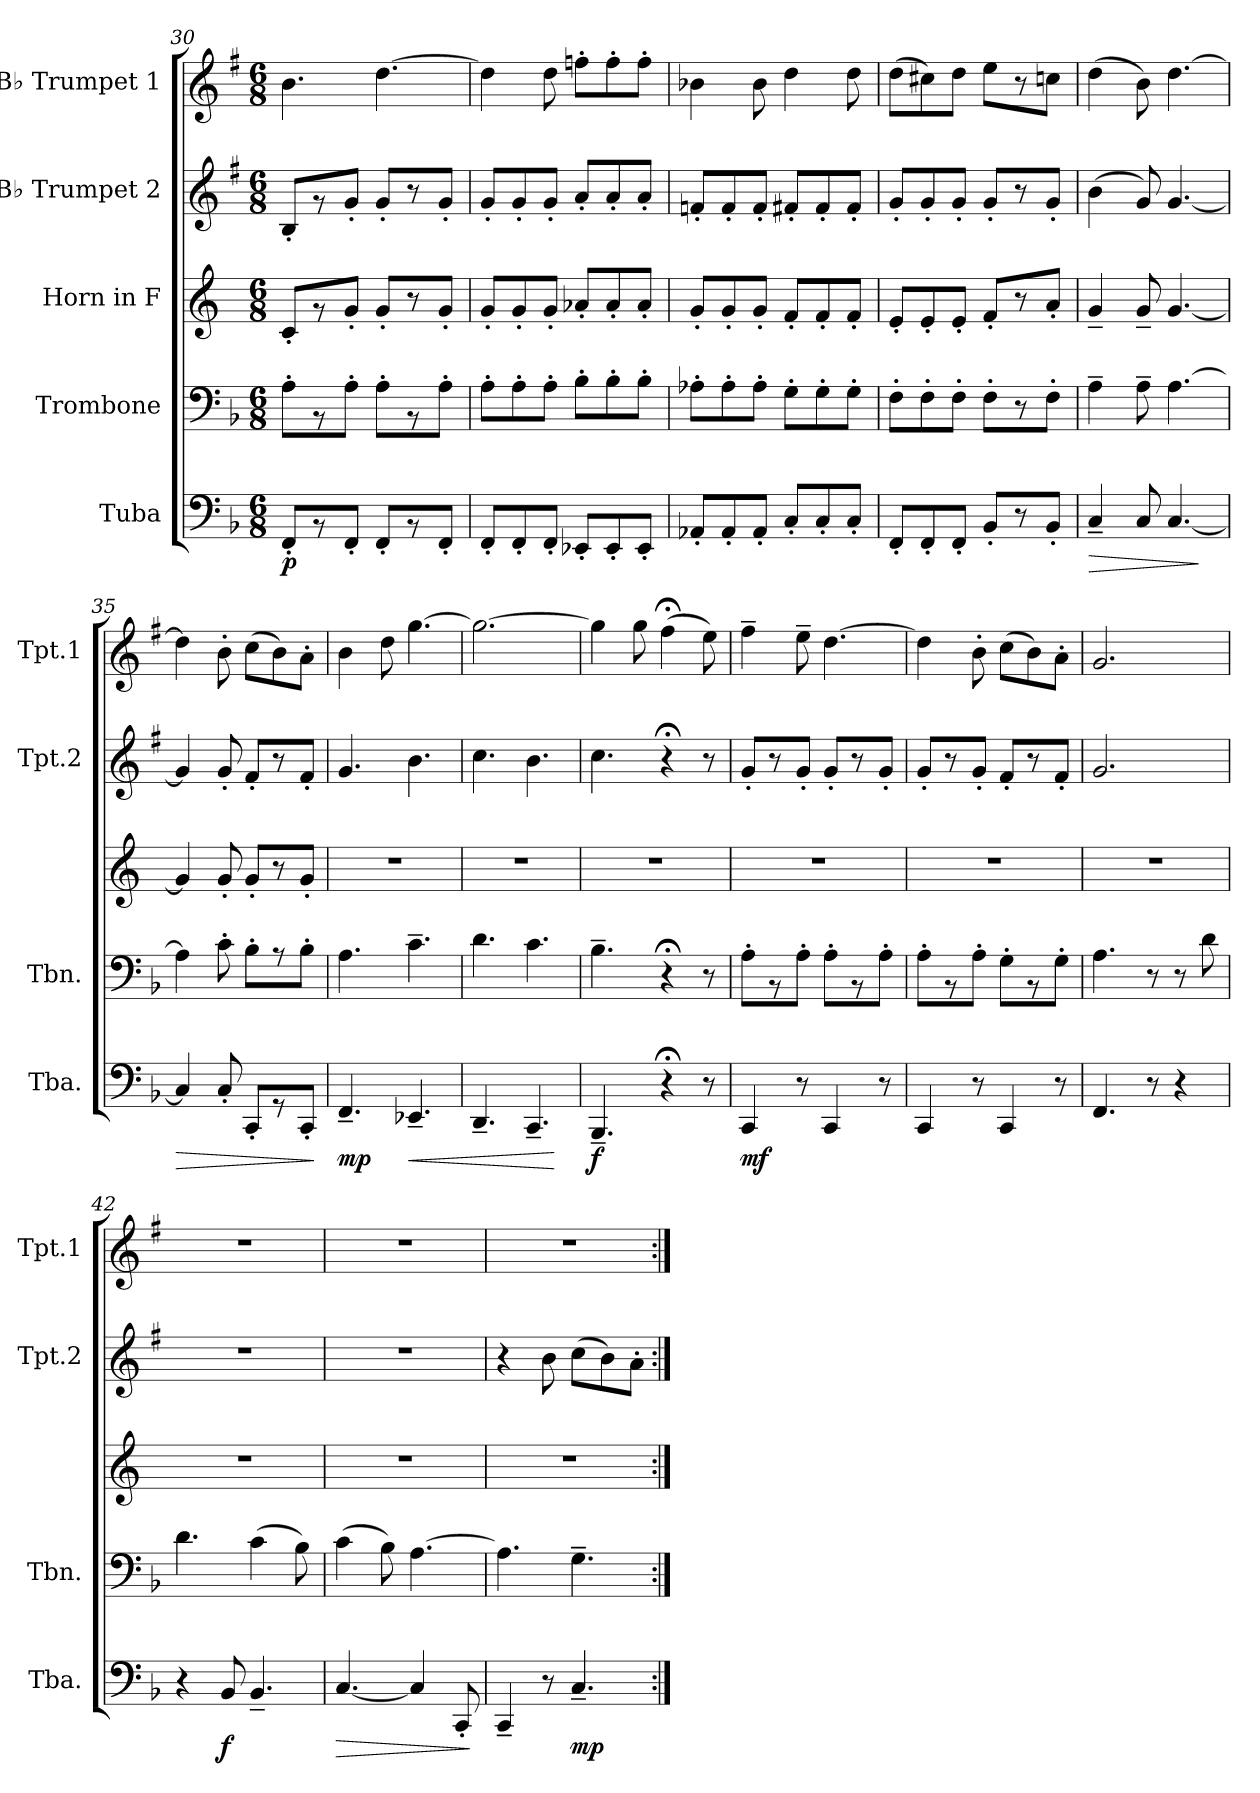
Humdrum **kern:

**kern	**dynam	**kern	**kern	**kern	**kern
*part5	*part5	*part4	*part3	*part2	*part1
*staff5	*staff5	*staff4	*staff3	*staff2	*staff1
*I"Tuba	*	*I"Trombone	*I"Horn in F	*I"B♭ Trumpet 2	*I"B♭ Trumpet 1
*I'Tba.	*	*I'Tbn.	*	*I'Tpt.2	*I'Tpt.1
*clefF4	*	*clefF4	*clefG2	*clefG2	*clefG2
*	*	*	*ITrd4c7	*ITrd1c2	*ITrd1c2
*k[b-]	*	*k[b-]	*k[b-]	*k[b-]	*k[b-]
*M6/8	*	*M6/8	*M6/8	*M6/8	*M6/8
=30	=30	=30	=30	=30	=30
!	!LO:DY:b	!	!	!	!
8FF'/L	p	8A'\L	8F'/L	8A'/L	4.a\
8rBB	.	8rBB	8rg	8rg	.
8FF'/J	.	8A'\J	8c'/J	8f'/J	.
8FF'/L	.	8A'\L	8c'/L	8f'/L	[4.cc\
8rBB	.	8rBB	8r	8r	.
8FF'/J	.	8A'\J	8c'/J	8f'/J	.
!!LO:LB:g=z
=31	=31	=31	=31	=31	=31
8FF'/L	.	8A'\L	8c'/L	8f'/L	4cc\]
8FF'/	.	8A'\	8c'/	8f'/	.
8FF'/J	.	8A'\J	8c'/J	8f'/J	8cc\
8EE-X'/L	.	8B-'\L	8d-X'/L	8g'/L	8ee-X'\L
8EE-'/	.	8B-'\	8d-'/	8g'/	8ee-'\
8EE-'/J	.	8B-'\J	8d-'/J	8g'/J	8ee-'\J
=32	=32	=32	=32	=32	=32
8AA-X'/L	.	8A-X'\L	8c'/L	8e-X'/L	4a-X\
8AA-'/	.	8A-'\	8c'/	8e-'/	.
8AA-'/J	.	8A-'\J	8c'/J	8e-'/J	8a-\
8C'/L	.	8G'\L	8B-'/L	8en'/L	4cc\
8C'/	.	8G'\	8B-'/	8e'/	.
8C'/J	.	8G'\J	8B-'/J	8e'/J	8cc\
=33	=33	=33	=33	=33	=33
8FF'/L	.	8F'\L	8A'/L	8f'/L	(8cc\L
8FF'/	.	8F'\	8A'/	8f'/	8bn\)
8FF'/J	.	8F'\J	8A'/J	8f'/J	8cc\J
8BB-'/L	.	8F'\L	8B-'/L	8f'/L	8dd\L
8r	.	8r	8r	8r	8r
8BB-'/J	.	8F'\J	8d'/J	8f'/J	8b-X\J
=34	=34	=34	=34	=34	=34
!	!LO:HP:b	!	!	!	!
4C~/	>	4A~\	4c~/	(4a\	(4cc\
8C/	.	8A~\	8c~/	8f/)	8a\)
[4.C/	.	[4.A\	[4.c/	[4.f/	[4.cc\
.	]	.	.	.	.
=35	=35	=35	=35	=35	=35
!	!LO:HP:b	!	!	!	!
4C/]	>	4A\]	4c/]	4f/]	4cc\]
8C'/	.	8c'\	8c'/	8f'/	8a'\
8CC'/L	.	8B-'\L	8c'/L	8e'/L	(8b-\L
8rGG	.	8r	8r	8r	8a\)
8CC'/J	.	8B-'\J	8c'/J	8e'/J	8g'\J
.	]	.	.	.	.
=36	=36	=36	=36	=36	=36
!	!LO:DY:b	!	!	!	!
4.FF~/	mp	4.A\	2.r	4.f/	4a\
.	.	.	.	.	8cc\
!	!LO:HP:b	!	!	!	!
4.EE-X~/	<	4.c~\	.	4.a\	[4.ff\
!!LO:PB:g=z
=37	=37	=37	=37	=37	=37
4.DD~/	.	4.d\	2.r	4.b-\	2.ff\_
4.CC~/	.	4.c\	.	4.a\	.
.	[	.	.	.	.
=38	=38	=38	=38	=38	=38
!	!LO:DY:b	!	!	!	!
4.BBB-~/	f	4.B-~\	2.r	4.b-\	4ff\]
.	.	.	.	.	8ff\
4r;<	.	4r;<	.	4r;<	(4ee;<\
8r	.	8r	.	8r	8dd\)
=39	=39	=39	=39	=39	=39
!	!LO:DY:b	!	!	!	!
4CC/	mf	8A'\L	2.r	8f'/L	4ee~\
.	.	8rBB	.	8r	.
8r	.	8A'\J	.	8f'/J	8dd~\
4CC/	.	8A'\L	.	8f'/L	[4.cc\
.	.	8rBB	.	8r	.
8r	.	8A'\J	.	8f'/J	.
=40	=40	=40	=40	=40	=40
4CC/	.	8A'\L	2.r	8f'/L	4cc\]
.	.	8rBB	.	8r	.
8r	.	8A'\J	.	8f'/J	8a'\
4CC/	.	8G'\L	.	8e'/L	(8b-\L
.	.	8rBB	.	8r	8a\)
8r	.	8G'\J	.	8e'/J	8g'\J
=41	=41	=41	=41	=41	=41
4.FF/	.	4.A\	2.r	2.f/	2.f/
8r	.	8r	.	.	.
4r	.	8r	.	.	.
.	.	8d\	.	.	.
=42	=42	=42	=42	=42	=42
4r	.	4.d\	2.r	2.r	2.r
!	!LO:DY:b	!	!	!	!
8BB-/	f	.	.	.	.
4.BB-~/	.	(4c\	.	.	.
.	.	8B-\)	.	.	.
=43	=43	=43	=43	=43	=43
!	!LO:HP:b	!	!	!	!
[4.C/	>	(4c\	2.r	2.r	2.r
.	.	8B-\)	.	.	.
4C/]	.	[4.A\	.	.	.
8CC'/	.	.	.	.	.
.	]	.	.	.	.
!!LO:LB:g=z
=44	=44	=44	=44	=44	=44
4CC~/	.	4.A\]	2.r	4r	2.r
8r	.	.	.	8a\	.
!	!LO:DY:b	!	!	!	!
4.C~/	mp	4.G~\	.	(8b-\L	.
.	.	.	.	8a\)	.
.	.	.	.	8g'\J	.
=:|!	=:|!	=:|!	=:|!	=:|!	=:|!
*-	*-	*-	*-	*-	*-
